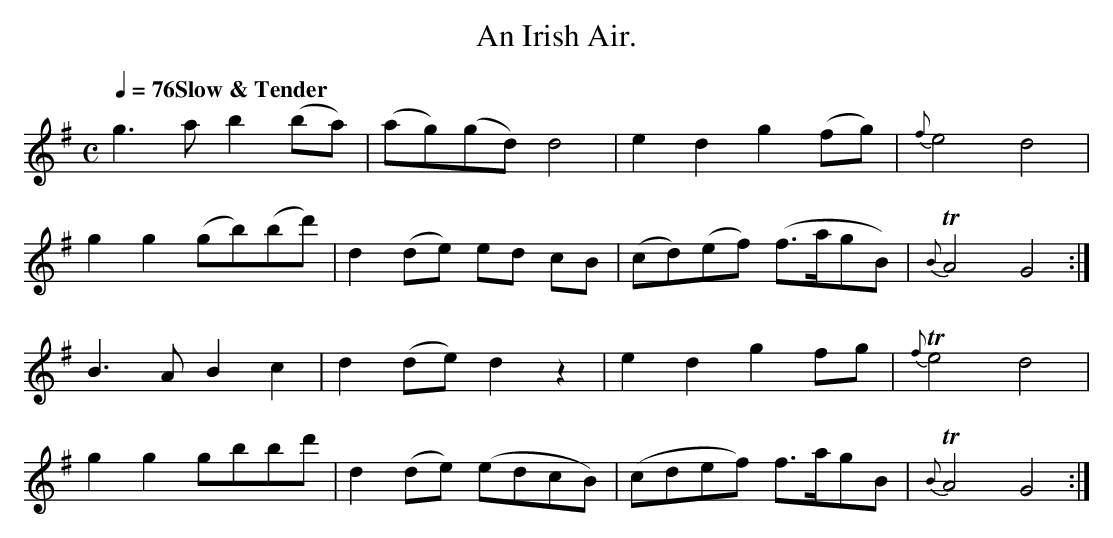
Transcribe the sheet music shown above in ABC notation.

X:1
T:An Irish Air.
M:C
L:1/8
Q:1/4=76 "Slow & Tender"
K:G
g3 a  b2 (ba) |(ag)(gd)  d4    | e2  d2   g2(fg)|{f} e4 d4 |
g2g2 (gb)(bd')| d2 (de)  ed cB |(cd)(ef) (f>agB)|{B}TA4 G4:|
B3 A  B2  c2  | d2 (de)  d2 z2 | e2  d2   g2 fg |{f}Te4 d4 |
g2g2  gbbd' | d2 (de) (edcB)|(cdef)  f>agB |{B}TA4 G4:|
